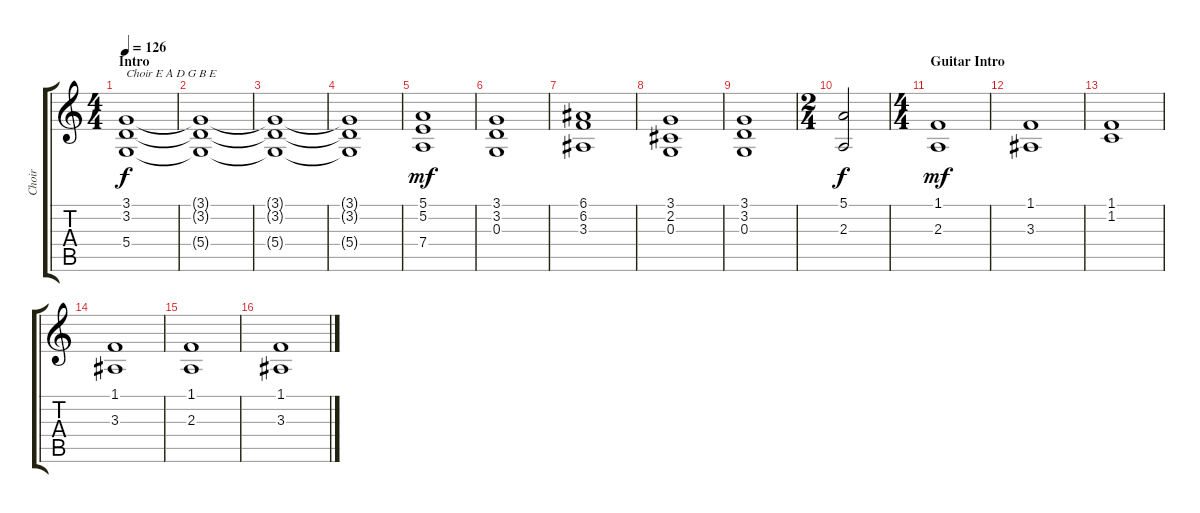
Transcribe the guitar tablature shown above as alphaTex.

\track ("Choir" "Choir") {instrument choiraahs}
\staff {score tabs}
\tuning (E4 B3 G3 D3 A2 E2) {hide}
\ts (4 4)
\section ("" "Intro")
\tempo 126
\clef g2
\ks c
(3.1 3.2 5.4).1{txt "Choir E A D G B E" dy f instrument choiraahs} |
(3.1{t} 3.2{t} 5.4{t}).1 |
(3.1{t} 3.2{t} 5.4{t}).1 |
(3.1{t} 3.2{t} 5.4{t}).1 |
(5.1 5.2 7.4).1{dy mf} |
(3.1 3.2 0.3).1 |
(6.1 6.2 3.3).1 |
(3.1 2.2 0.3).1 |
(3.1 3.2 0.3).1 |
\ts (2 4)
(5.1 2.3).2{dy f} |
\ts (4 4)
\section ("" "Guitar Intro")
(1.1 2.3).1{dy mf volume 12} |
(1.1 3.3).1 |
(1.1 1.2).1 |
(1.1 3.3).1 |
(1.1 2.3).1 |
(1.1 3.3).1
